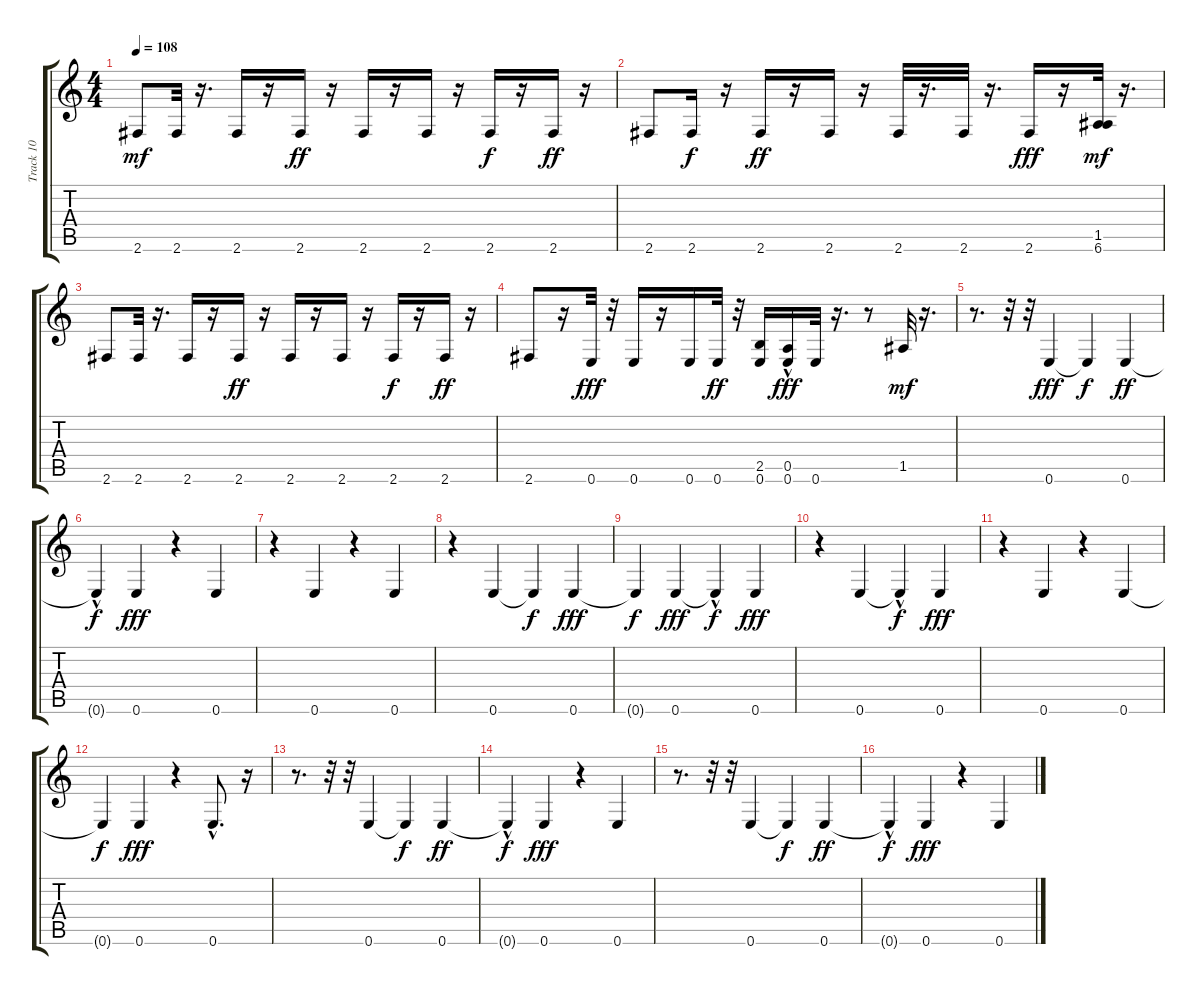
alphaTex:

\track ("Track 10" "Track 10") {instrument acousticguitarnylon}
\staff {score tabs}
\tuning (E4 B3 G3 D3 A2 E2) {hide}
\ts (4 4)
\tempo 108
\clef g2
\ks c
2.6.8{dy mf volume 16} 2.6.32 r.16{d} 2.6.16 r.16 2.6.16{dy ff} r.16 2.6.16 r.16 2.6.16 r.16 2.6.16{dy f} r.16 2.6.16{dy ff} r.16 |
2.6.8 2.6.16{dy f} r.16 2.6.16{dy ff} r.16 2.6.16 r.16 2.6.32 r.16{d} 2.6.32 r.16{d} 2.6.16{dy fff} r.16 (1.5 6.6).32{dy mf} r.16{d} |
2.6.8{volume 16} 2.6.32 r.16{d} 2.6.16 r.16 2.6.16{dy ff} r.16 2.6.16 r.16 2.6.16 r.16 2.6.16{dy f} r.16 2.6.16{dy ff} r.16 |
2.6.8 r.16 0.6.32{dy fff} r.32 0.6.16 r.16 0.6.16 0.6.32{dy ff} r.32 (2.5 0.6).16 (0.5{hac} 0.6).16{dy fff} 0.6.32 r.16{d} r.8 1.5.32{dy mf} r.16{d} |
r.8{d volume 16} r.32 r.32 0.6.4{dy fff} 0.6{t}.4{dy f} 0.6.4{dy ff} |
0.6{hac t}.4{dy f} 0.6.4{dy fff} r.4 0.6.4 |
r.4{volume 16} 0.6.4 r.4 0.6.4 |
r.4 0.6.4 0.6{t}.4{dy f} 0.6.4{dy fff} |
0.6{t}.4{dy f} 0.6.4{dy fff} 0.6{hac t}.4{dy f} 0.6.4{dy fff} |
r.4 0.6.4 0.6{hac t}.4{dy f} 0.6.4{dy fff} |
r.4 0.6.4 r.4 0.6.4 |
0.6{t}.4{dy f} 0.6.4{dy fff} r.4 0.6{hac}.8{d} r.16 |
r.8{d volume 16} r.32 r.32 0.6.4 0.6{t}.4{dy f} 0.6.4{dy ff} |
0.6{hac t}.4{dy f} 0.6.4{dy fff} r.4 0.6.4 |
r.8{d volume 16} r.32 r.32 0.6.4 0.6{t}.4{dy f} 0.6.4{dy ff} |
0.6{hac t}.4{dy f} 0.6.4{dy fff} r.4 0.6.4
